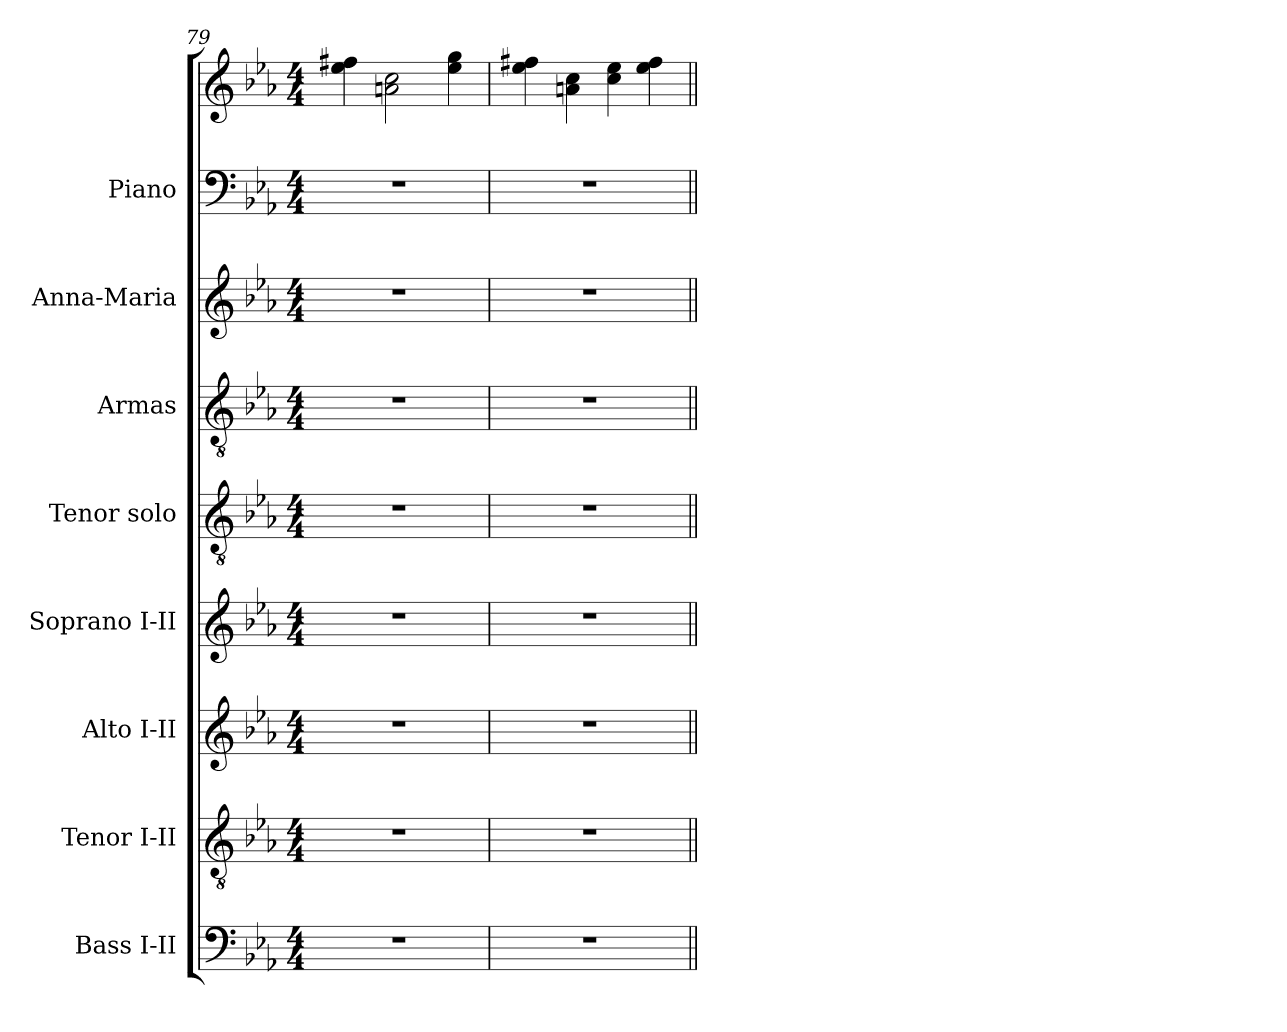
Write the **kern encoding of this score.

**kern	**kern	**kern	**kern	**kern	**kern	**kern	**kern	**kern
*part8	*part7	*part6	*part5	*part4	*part3	*part2	*part1	*part1
*staff9	*staff8	*staff7	*staff6	*staff5	*staff4	*staff3	*staff2	*staff1
*I"Bass I-II	*I"Tenor I-II	*I"Alto I-II	*I"Soprano I-II	*I"Tenor solo	*I"Armas	*I"Anna-Maria	*I"Piano	*
*I'B.	*I'T.	*I'A.	*I'S.	*I'T. Solo	*I'Armas	*I'A-M	*I'Pno.	*
*clefF4	*clefGv2	*clefG2	*clefG2	*clefGv2	*clefGv2	*clefG2	*clefF4	*clefG2
*	*ITrd7c12	*	*	*ITrd7c12	*ITrd7c12	*	*	*
*k[b-e-a-]	*k[b-e-a-]	*k[b-e-a-]	*k[b-e-a-]	*k[b-e-a-]	*k[b-e-a-]	*k[b-e-a-]	*k[b-e-a-]	*k[b-e-a-]
*E-:	*E-:	*E-:	*E-:	*E-:	*E-:	*E-:	*E-:	*E-:
*M4/4	*M4/4	*M4/4	*M4/4	*M4/4	*M4/4	*M4/4	*M4/4	*M4/4
=79	=79	=79	=79	=79	=79	=79	=79	=79
1r	1r	1r	1r	1r	1r	1r	1r	4ee-i\ 4ff#Xi
.	.	.	.	.	.	.	.	2ani\ 2cci
.	.	.	.	.	.	.	.	4ee-i\ 4ggi
=80	=80	=80	=80	=80	=80	=80	=80	=80
1r	1r	1r	1r	1r	1r	1r	1r	4ee-i\ 4ff#Xi
.	.	.	.	.	.	.	.	4ani\ 4cci
.	.	.	.	.	.	.	.	4cci\ 4ee-i
.	.	.	.	.	.	.	.	4ee-i\ 4ff#i
=||	=||	=||	=||	=||	=||	=||	=||	=||
*-	*-	*-	*-	*-	*-	*-	*-	*-
